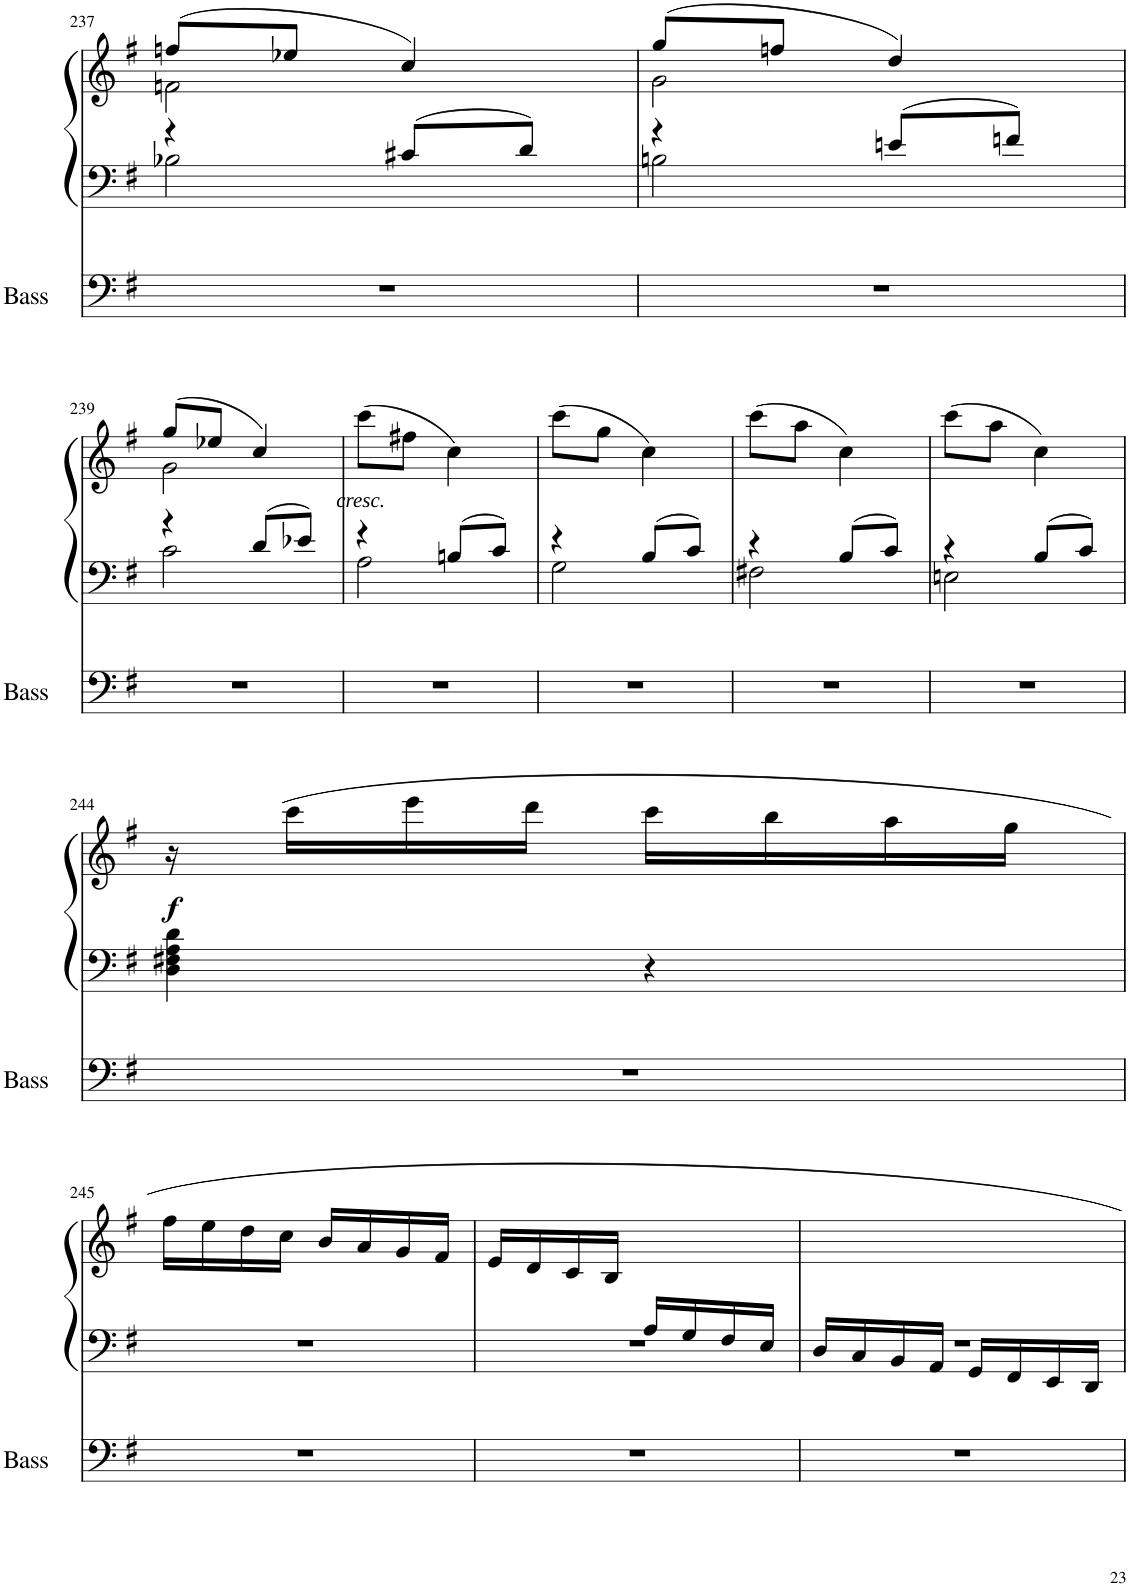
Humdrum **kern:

**kern	**kern	**kern	**dynam
*part2	*part1	*part1	*part1
*staff3	*staff2	*staff1	*staff1/2
*I"Acoustic Bass	*I"Piano	*	*
*I'Bass	*I'Pno	*	*
!!LO:PB:g=z
*clefF4	*clefF4	*clefG2	*
*Trd7c12	*	*	*
*k[f#]	*k[f#]	*k[f#]	*
*M2/4	*M2/4	*M2/4	*
=237	=237	=237	=237
*	*^	*^	*
2r	4r	2B-X\	(8ffn/L	2fn\	.
.	.	.	8ee-X/J	.	.
.	8c#X/L	.	4cc/)	.	.
.	8d/J	.	.	.	.
=238	=238	=238	=238	=238	=238
2r	4r	2Bn\	(8gg/L	2g\	.
.	.	.	8ffn/J	.	.
.	8en/L	.	4dd/)	.	.
.	8fn/J	.	.	.	.
!!LO:LB:g=z	!!
=239	=239	=239	=239	=239	=239
2r	4r	2c\	(8gg/L	2g\	.
.	.	.	8ee-X/J	.	.
.	8d/L	.	4cc/)	.	.
.	8e-X/J	.	.	.	.
*	*	*	*v	*v	*
=240	=240	=240	=240	=240
!	!	!	!	!LO:DY:b
2r	4r	2A\	(8ccc\L	other-dynamics
.	.	.	8ff#X\J	.
.	8Bn/L	.	4cc\)	.
.	8c/J	.	.	.
=241	=241	=241	=241	=241
2r	4r	2G\	(8ccc\L	.
.	.	.	8gg\J	.
.	8B/L	.	4cc\)	.
.	8c/J	.	.	.
=242	=242	=242	=242	=242
2r	4r	2F#X\	(8ccc\L	.
.	.	.	8aa\J	.
.	8B/L	.	4cc\)	.
.	8c/J	.	.	.
=243	=243	=243	=243	=243
2r	4r	2En\	(8ccc\L	.
.	.	.	8aa\J	.
.	8B/L	.	4cc\)	.
.	8c/J	.	.	.
*	*v	*v	*	*
!!LO:LB:g=z
=244	=244	=244	=244
!	!	!	!LO:DY:b
2r	4D\ 4F#X\ 4A\ 4d\	16r	f
.	.	16ccc\LL	.
.	.	16eee\	.
.	.	16ddd\JJ	.
.	4r	16ccc\LL	.
.	.	16bb\	.
.	.	16aa\	.
.	.	16gg\JJ	.
!!LO:LB:g=z
=245	=245	=245	=245
2r	2r	16ff#\LL	.
.	.	16ee\	.
.	.	16dd\	.
.	.	16cc\JJ	.
.	.	16b/LL	.
.	.	16a/	.
.	.	16g/	.
.	.	16f#/JJ	.
=246	=246	=246	=246
*	*^	*	*
2r	4ryy	2r	16e/LL	.
.	.	.	16d/	.
.	.	.	16c/	.
.	.	.	16B/JJ	.
.	16A/LL	.	4ryy	.
.	16G/	.	.	.
.	16F#/	.	.	.
.	16E/JJ	.	.	.
=247	=247	=247	=247	=247
2r	16D/LL	2r	2ryy	.
.	16C/	.	.	.
.	16BB/	.	.	.
.	16AA/JJ	.	.	.
.	16GG/LL	.	.	.
.	16FF#/	.	.	.
.	16EE/	.	.	.
.	16DD/JJ	.	.	.
*	*v	*v	*	*
=	=	=	=
*-	*-	*-	*-
